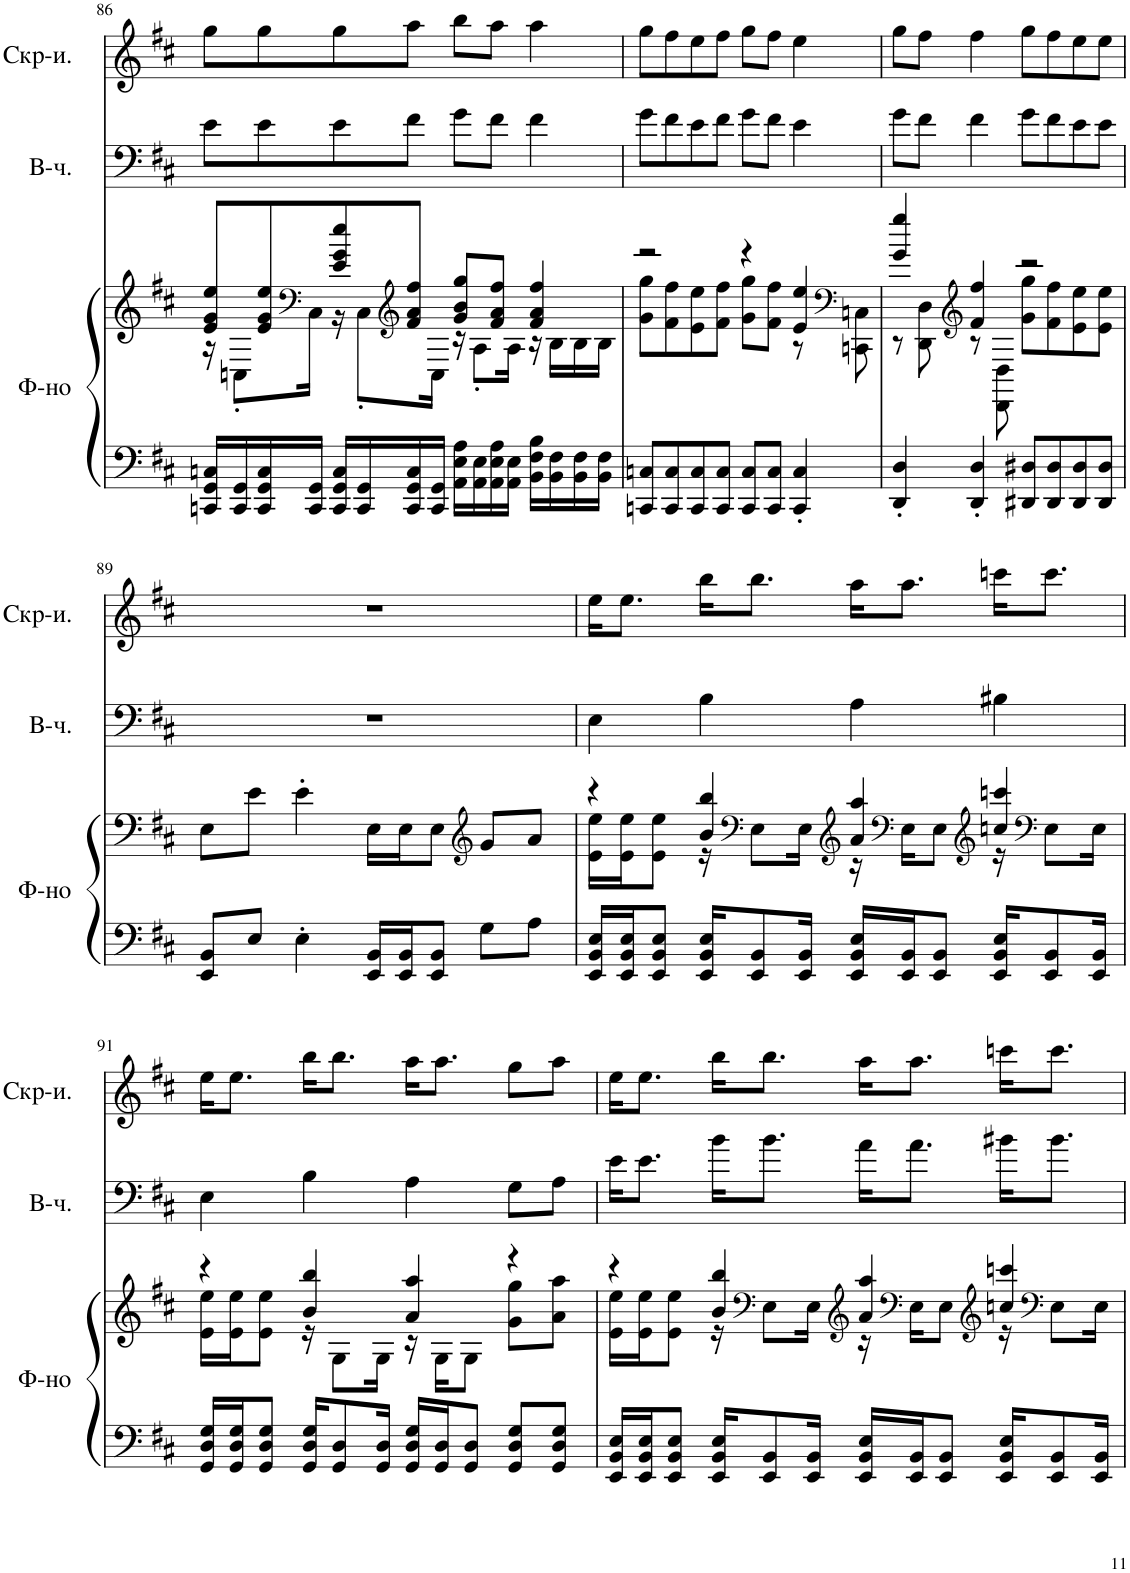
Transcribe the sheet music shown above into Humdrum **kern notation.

**kern	**kern	**kern	**kern
*part3	*part3	*part2	*part1
*staff4	*staff3	*staff2	*staff1
*I"Фортепиано, Piano	*	*I"Виолончель	*I"Скрипки, Violin 1
!!LO:PB:g=z
*clefF4	*clefF4	*clefF4	*clefG2
*k[f#c#]	*k[f#c#]	*k[f#c#]	*k[f#c#]
*M4/4	*M4/4	*M4/4	*M4/4
=86	=86	=86	=86
*	*^	*	*
16CCn/ 16GG/ 16Cn/LL	8e/ 8g/ 8ee/L	16r	8e\L	8gg\L
16CC/ 16GG/	.	8Cn'\L	.	.
16CC/ 16GG/ 16C/	8e/ 8g/ 8ee/	.	8e\	8gg\
*	*clefF4	*	*	*
16CC/ 16GG/JJ	.	16C\Jk	.	.
16CC/ 16GG/ 16C/LL	8e/ 8g/ 8ee/	16r	8e\	8gg\
16CC/ 16GG/	.	8C'\L	.	.
*	*clefG2	*	*	*
16CC/ 16GG/ 16C/	8f#/ 8a/ 8ff#/J	.	8f#\J	8aa\J
16CC/ 16GG/JJ	.	16C\Jk	.	.
16AA\ 16E\ 16A\LL	8g/ 8b/ 8gg/L	16r	8g\L	8bb\L
16AA\ 16E\	.	8A'\L	.	.
16AA\ 16E\ 16A\	8f#/ 8a/ 8ff#/J	.	8f#\J	8aa\J
16AA\ 16E\JJ	.	16A\Jk	.	.
16BB\ 16F#\ 16B\LL	4f#/ 4a/ 4ff#/	16r	4f#\	4aa\
16BB\ 16F#\	.	16B\LL	.	.
16BB\ 16F#\	.	16B\	.	.
16BB\ 16F#\JJ	.	16B\JJ	.	.
=87	=87	=87	=87	=87
8CCn/ 8Cn/L	2r	8g\ 8gg\L	8g\L	8gg\L
8CC/ 8C/	.	8f#\ 8ff#\	8f#\	8ff#\
8CC/ 8C/	.	8e\ 8ee\	8e\	8ee\
8CC/ 8C/J	.	8f#\ 8ff#\J	8f#\J	8ff#\J
8CC/ 8C/L	4r	8g\ 8gg\L	8g\L	8gg\L
8CC/ 8C/J	.	8f#\ 8ff#\J	8f#\J	8ff#\J
4CC/' 4C/'	4e/ 4ee/	8r	4e\	4ee\
*	*clefF4	*	*	*
.	.	8CCn\ 8Cn\	.	.
=88	=88	=88	=88	=88
4DD/' 4D/'	4g/ 4gg/	8r	8g\L	8gg\L
.	.	8DD\ 8D\	8f#\J	8ff#\J
*	*clefG2	*	*	*
4DD/' 4D/'	4f#/ 4ff#/	8r	4f#\	4ff#\
.	.	8DD\ 8D\	.	.
8DD#X/ 8D#X/L	2r	8g\ 8gg\L	8g\L	8gg\L
8DD#/ 8D#/	.	8f#\ 8ff#\	8f#\	8ff#\
8DD#/ 8D#/	.	8e\ 8ee\	8e\	8ee\
8DD#/ 8D#/J	.	8e\ 8ee\J	8e\J	8ee\J
*	*v	*v	*	*
!!LO:LB:g=z
=89	=89	=89	=89
8EE/ 8BB/L	8E\L	1r	1r
8E/J	8e\J	.	.
4E'\	4e'\	.	.
16EE/ 16BB/LL	16E\LL	.	.
16EE/ 16BB/J	16E\J	.	.
8EE/ 8BB/J	8E\J	.	.
*	*clefG2	*	*
8G\L	8g/L	.	.
8A\J	8a/J	.	.
=90	=90	=90	=90
*	*^	*	*
16EE/ 16BB/ 16E/LL	4r	16e\ 16ee\LL	4E\	16ee\KL
16EE/ 16BB/ 16E/J	.	16e\ 16ee\J	.	8.ee\J
8EE/ 8BB/ 8E/J	.	8e\ 8ee\J	.	.
16EE/ 16BB/ 16E/KL	4b/ 4bb/	16r	4B\	16bb\KL
*	*clefF4	*	*	*
8EE/ 8BB/	.	8E\L	.	8.bb\J
16EE/ 16BB/Jk	.	16E\Jk	.	.
*	*clefG2	*	*	*
16EE/ 16BB/ 16E/LL	4a/ 4aa/	16r	4A\	16aa\KL
*	*clefF4	*	*	*
16EE/ 16BB/J	.	16E\KL	.	8.aa\J
8EE/ 8BB/J	.	8E\J	.	.
*	*clefG2	*	*	*
16EE/ 16BB/ 16E/KL	4ccn/ 4cccn/	16r	4B#X\	16cccn\KL
*	*clefF4	*	*	*
8EE/ 8BB/	.	8E\L	.	8.ccc\J
16EE/ 16BB/Jk	.	16E\Jk	.	.
!!LO:LB:g=z
=91	=91	=91	=91	=91
16GG/ 16D/ 16G/LL	4r	16e\ 16ee\LL	4E\	16ee\KL
16GG/ 16D/ 16G/J	.	16e\ 16ee\J	.	8.ee\J
8GG/ 8D/ 8G/J	.	8e\ 8ee\J	.	.
16GG/ 16D/ 16G/KL	4b/ 4bb/	16r	4B\	16bb\KL
8GG/ 8D/	.	8G\L	.	8.bb\J
16GG/ 16D/Jk	.	16G\Jk	.	.
16GG/ 16D/ 16G/LL	4a/ 4aa/	16r	4A\	16aa\KL
16GG/ 16D/J	.	16G\KL	.	8.aa\J
8GG/ 8D/J	.	8G\J	.	.
8GG/ 8D/ 8G/L	4r	8g\ 8gg\L	8G\L	8gg\L
8GG/ 8D/ 8G/J	.	8a\ 8aa\J	8A\J	8aa\J
=92	=92	=92	=92	=92
16EE/ 16BB/ 16E/LL	4r	16e\ 16ee\LL	16e\KL	16ee\KL
16EE/ 16BB/ 16E/J	.	16e\ 16ee\J	8.e\J	8.ee\J
8EE/ 8BB/ 8E/J	.	8e\ 8ee\J	.	.
16EE/ 16BB/ 16E/KL	4b/ 4bb/	16r	16b\KL	16bb\KL
*	*clefF4	*	*	*
8EE/ 8BB/	.	8E\L	8.b\J	8.bb\J
16EE/ 16BB/Jk	.	16E\Jk	.	.
*	*clefG2	*	*	*
16EE/ 16BB/ 16E/LL	4a/ 4aa/	16r	16a\KL	16aa\KL
*	*clefF4	*	*	*
16EE/ 16BB/J	.	16E\KL	8.a\J	8.aa\J
8EE/ 8BB/J	.	8E\J	.	.
*	*clefG2	*	*	*
16EE/ 16BB/ 16E/KL	4ccn/ 4cccn/	16r	16b#X\KL	16cccn\KL
*	*clefF4	*	*	*
8EE/ 8BB/	.	8E\L	8.b#\J	8.ccc\J
16EE/ 16BB/Jk	.	16E\Jk	.	.
*	*v	*v	*	*
=	=	=	=
*-	*-	*-	*-
